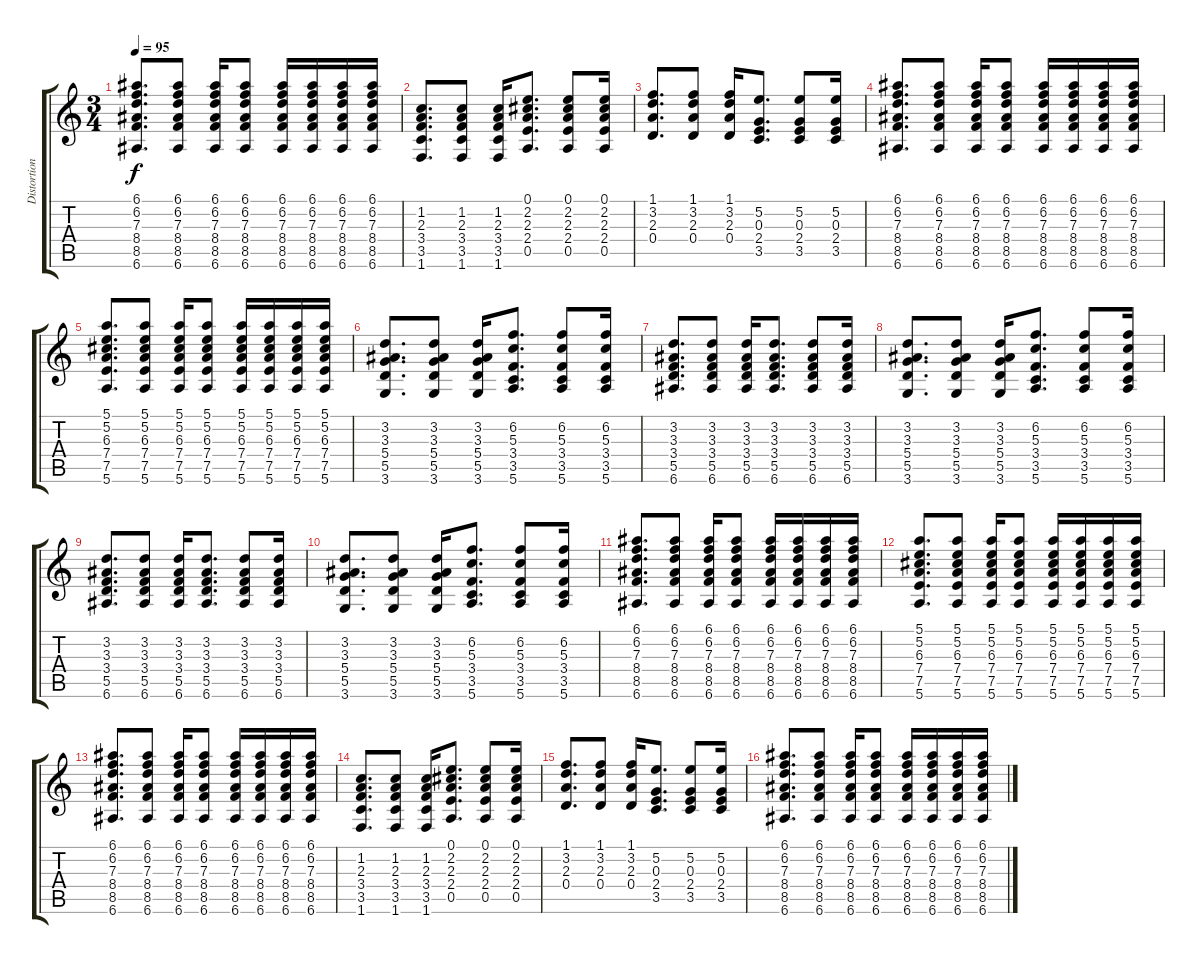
\track ("Distortion" "Distortion") {instrument distortionguitar}
\staff {score tabs}
\tuning (E4 B3 G3 D3 A2 E2) {hide}
\ts (3 4)
\tempo 95
\clef g2
\ks c
(6.1 6.2 7.3 8.4 8.5 6.6).8{d dy f} (6.1 6.2 7.3 8.4 8.5 6.6).8 (6.1 6.2 7.3 8.4 8.5 6.6).16 (6.1 6.2 7.3 8.4 8.5 6.6).8 (6.1 6.2 7.3 8.4 8.5 6.6).16 (6.1 6.2 7.3 8.4 8.5 6.6).16 (6.1 6.2 7.3 8.4 8.5 6.6).16 (6.1 6.2 7.3 8.4 8.5 6.6).16 |
(1.2 2.3 3.4 3.5 1.6).8{d} (1.2 2.3 3.4 3.5 1.6).8 (1.2 2.3 3.4 3.5 1.6).16 (0.1 2.2 2.3 2.4 0.5).8{d} (0.1 2.2 2.3 2.4 0.5).8 (0.1 2.2 2.3 2.4 0.5).16 |
(1.1 3.2 2.3 0.4).8{d} (1.1 3.2 2.3 0.4).8 (1.1 3.2 2.3 0.4).16 (5.2 0.3 2.4 3.5).8{d} (5.2 0.3 2.4 3.5).8 (5.2 0.3 2.4 3.5).16 |
(6.1 6.2 7.3 8.4 8.5 6.6).8{d} (6.1 6.2 7.3 8.4 8.5 6.6).8 (6.1 6.2 7.3 8.4 8.5 6.6).16 (6.1 6.2 7.3 8.4 8.5 6.6).8 (6.1 6.2 7.3 8.4 8.5 6.6).16 (6.1 6.2 7.3 8.4 8.5 6.6).16 (6.1 6.2 7.3 8.4 8.5 6.6).16 (6.1 6.2 7.3 8.4 8.5 6.6).16 |
(5.1 5.2 6.3 7.4 7.5 5.6).8{d} (5.1 5.2 6.3 7.4 7.5 5.6).8 (5.1 5.2 6.3 7.4 7.5 5.6).16 (5.1 5.2 6.3 7.4 7.5 5.6).8 (5.1 5.2 6.3 7.4 7.5 5.6).16 (5.1 5.2 6.3 7.4 7.5 5.6).16 (5.1 5.2 6.3 7.4 7.5 5.6).16 (5.1 5.2 6.3 7.4 7.5 5.6).16 |
(3.2 3.3 5.4 5.5 3.6).8{d} (3.2 3.3 5.4 5.5 3.6).8 (3.2 3.3 5.4 5.5 3.6).16 (6.2 5.3 3.4 3.5 5.6).8{d} (6.2 5.3 3.4 3.5 5.6).8 (6.2 5.3 3.4 3.5 5.6).16 |
(3.2 3.3 3.4 5.5 6.6).8{d} (3.2 3.3 3.4 5.5 6.6).8 (3.2 3.3 3.4 5.5 6.6).16 (3.2 3.3 3.4 5.5 6.6).8{d} (3.2 3.3 3.4 5.5 6.6).8 (3.2 3.3 3.4 5.5 6.6).16 |
(3.2 3.3 5.4 5.5 3.6).8{d} (3.2 3.3 5.4 5.5 3.6).8 (3.2 3.3 5.4 5.5 3.6).16 (6.2 5.3 3.4 3.5 5.6).8{d} (6.2 5.3 3.4 3.5 5.6).8 (6.2 5.3 3.4 3.5 5.6).16 |
(3.2 3.3 3.4 5.5 6.6).8{d} (3.2 3.3 3.4 5.5 6.6).8 (3.2 3.3 3.4 5.5 6.6).16 (3.2 3.3 3.4 5.5 6.6).8{d} (3.2 3.3 3.4 5.5 6.6).8 (3.2 3.3 3.4 5.5 6.6).16 |
(3.2 3.3 5.4 5.5 3.6).8{d} (3.2 3.3 5.4 5.5 3.6).8 (3.2 3.3 5.4 5.5 3.6).16 (6.2 5.3 3.4 3.5 5.6).8{d} (6.2 5.3 3.4 3.5 5.6).8 (6.2 5.3 3.4 3.5 5.6).16 |
(6.1 6.2 7.3 8.4 8.5 6.6).8{d} (6.1 6.2 7.3 8.4 8.5 6.6).8 (6.1 6.2 7.3 8.4 8.5 6.6).16 (6.1 6.2 7.3 8.4 8.5 6.6).8 (6.1 6.2 7.3 8.4 8.5 6.6).16 (6.1 6.2 7.3 8.4 8.5 6.6).16 (6.1 6.2 7.3 8.4 8.5 6.6).16 (6.1 6.2 7.3 8.4 8.5 6.6).16 |
(5.1 5.2 6.3 7.4 7.5 5.6).8{d} (5.1 5.2 6.3 7.4 7.5 5.6).8 (5.1 5.2 6.3 7.4 7.5 5.6).16 (5.1 5.2 6.3 7.4 7.5 5.6).8 (5.1 5.2 6.3 7.4 7.5 5.6).16 (5.1 5.2 6.3 7.4 7.5 5.6).16 (5.1 5.2 6.3 7.4 7.5 5.6).16 (5.1 5.2 6.3 7.4 7.5 5.6).16 |
(6.1 6.2 7.3 8.4 8.5 6.6).8{d} (6.1 6.2 7.3 8.4 8.5 6.6).8 (6.1 6.2 7.3 8.4 8.5 6.6).16 (6.1 6.2 7.3 8.4 8.5 6.6).8 (6.1 6.2 7.3 8.4 8.5 6.6).16 (6.1 6.2 7.3 8.4 8.5 6.6).16 (6.1 6.2 7.3 8.4 8.5 6.6).16 (6.1 6.2 7.3 8.4 8.5 6.6).16 |
(1.2 2.3 3.4 3.5 1.6).8{d} (1.2 2.3 3.4 3.5 1.6).8 (1.2 2.3 3.4 3.5 1.6).16 (0.1 2.2 2.3 2.4 0.5).8{d} (0.1 2.2 2.3 2.4 0.5).8 (0.1 2.2 2.3 2.4 0.5).16 |
(1.1 3.2 2.3 0.4).8{d} (1.1 3.2 2.3 0.4).8 (1.1 3.2 2.3 0.4).16 (5.2 0.3 2.4 3.5).8{d} (5.2 0.3 2.4 3.5).8 (5.2 0.3 2.4 3.5).16 |
(6.1 6.2 7.3 8.4 8.5 6.6).8{d} (6.1 6.2 7.3 8.4 8.5 6.6).8 (6.1 6.2 7.3 8.4 8.5 6.6).16 (6.1 6.2 7.3 8.4 8.5 6.6).8 (6.1 6.2 7.3 8.4 8.5 6.6).16 (6.1 6.2 7.3 8.4 8.5 6.6).16 (6.1 6.2 7.3 8.4 8.5 6.6).16 (6.1 6.2 7.3 8.4 8.5 6.6).16
